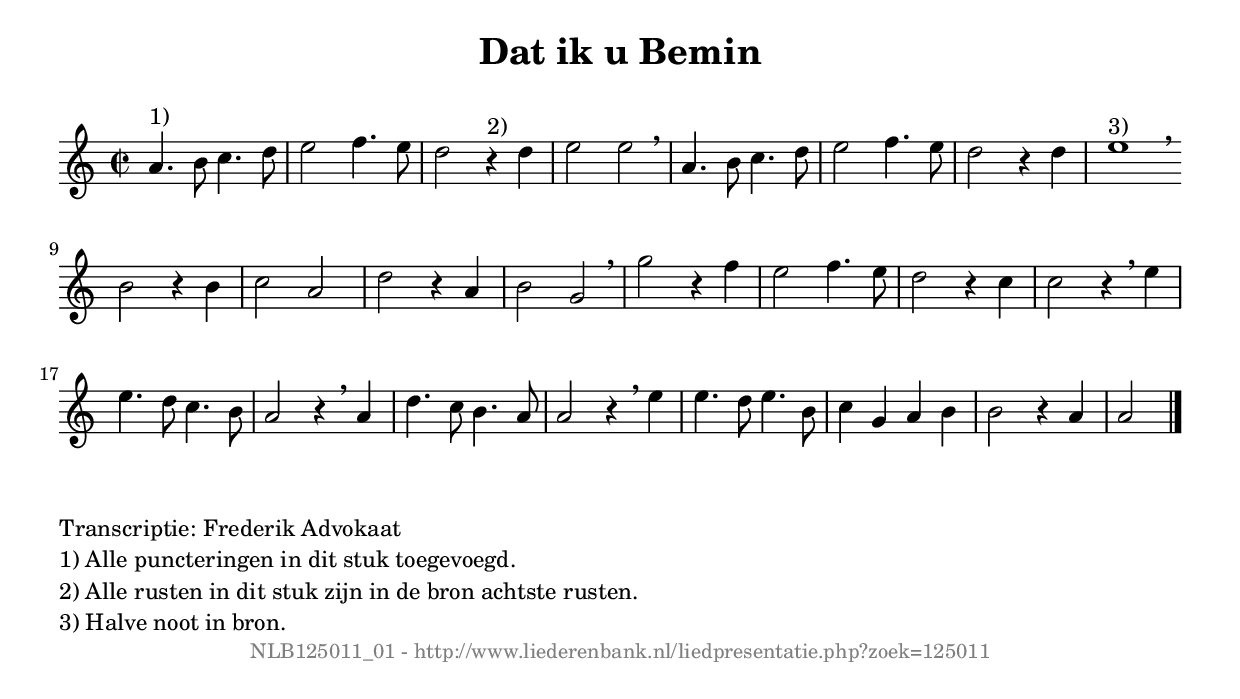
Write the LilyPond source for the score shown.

%
% produced by wce2krn 1.64 (7 June 2014)
%
\version"2.16"
#(append! paper-alist '(("long" . (cons (* 210 mm) (* 2000 mm)))))
#(set-default-paper-size "long")
sb = {\breathe}
mBreak = {\breathe }
bBreak = {\breathe }
x = {\once\override NoteHead #'style = #'cross }
gl=\glissando
itime={\override Staff.TimeSignature #'stencil = ##f }
ficta = {\once\set suggestAccidentals = ##t}
fine = {\once\override Score.RehearsalMark #'self-alignment-X = #1 \mark \markup {\italic{Fine}}}
dc = {\once\override Score.RehearsalMark #'self-alignment-X = #1 \mark \markup {\italic{D.C.}}}
dcf = {\once\override Score.RehearsalMark #'self-alignment-X = #1 \mark \markup {\italic{D.C. al Fine}}}
dcc = {\once\override Score.RehearsalMark #'self-alignment-X = #1 \mark \markup {\italic{D.C. al Coda}}}
ds = {\once\override Score.RehearsalMark #'self-alignment-X = #1 \mark \markup {\italic{D.S.}}}
dsf = {\once\override Score.RehearsalMark #'self-alignment-X = #1 \mark \markup {\italic{D.S. al Fine}}}
dsc = {\once\override Score.RehearsalMark #'self-alignment-X = #1 \mark \markup {\italic{D.S. al Coda}}}
pv = {\set Score.repeatCommands = #'((volta "1"))}
sv = {\set Score.repeatCommands = #'((volta "2"))}
tv = {\set Score.repeatCommands = #'((volta "3"))}
qv = {\set Score.repeatCommands = #'((volta "4"))}
xv = {\set Score.repeatCommands = #'((volta #f))}
\header{ tagline = ""
title = "Dat ik u Bemin"
}
\score {{
\key a \minor
\relative g'
{
\set melismaBusyProperties = #'()
\time 2/2
\tempo 4=120
\override Score.MetronomeMark #'transparent = ##t
\override Score.RehearsalMark #'break-visibility = #(vector #t #t #f)
a4.^"1)" b8 c4. d8 e2 f4. e8 d2 r4^"2)" d4 e2 e \mBreak \bar "|"
a,4. b8 c4. d8 e2 f4. e8 d2 r4 d4 e1^"3)" \bar ":|" \bBreak
b2 r4 b4 c2 a d r4 a4 b2 g \mBreak \bar "|"
g'2 r4 f4 e2 f4. e8 d2 r4 c4 c2 r4 \mBreak
e4 e4. d8 c4. b8 a2 r4 \sb a4 d4. c8 b4. a8 a2 r4 \mBreak
e'4 e4. d8 e4. b8 c4 g a b b2 r4 a4 a2 \bar "|."
 }}
 \midi { }
 \layout {
            indent = 0.0\cm
}
}
\markup { \wordwrap-string #" 
Transcriptie: Frederik Advokaat

1) Alle puncteringen in dit stuk toegevoegd.

2) Alle rusten in dit stuk zijn in de bron achtste rusten.

3) Halve noot in bron.
"}
\markup { \vspace #0 } \markup { \with-color #grey \fill-line { \center-column { \smaller "NLB125011_01 - http://www.liederenbank.nl/liedpresentatie.php?zoek=125011" } } }
